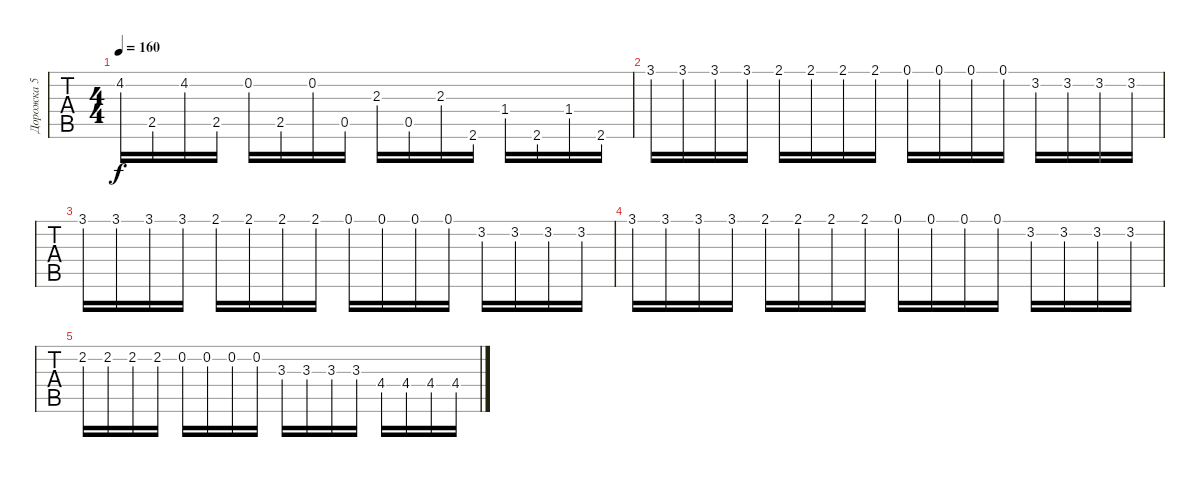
\track ("Дорожка 5" "Дорожка 5") {instrument acousticguitarsteel}
\staff {tabs}
\tuning (E4 B3 G3 D3 A2 E2) {hide}
\ts (4 4)
\tempo 160
\clef g2
\ks c
4.2.16{dy f} 2.5.16 4.2.16 2.5.16 0.2.16 2.5.16 0.2.16 0.5.16 2.3.16 0.5.16 2.3.16 2.6.16 1.4.16 2.6.16 1.4.16 2.6.16 |
3.1.16 3.1.16 3.1.16 3.1.16 2.1.16 2.1.16 2.1.16 2.1.16 0.1.16 0.1.16 0.1.16 0.1.16 3.2.16 3.2.16 3.2.16 3.2.16 |
3.1.16 3.1.16 3.1.16 3.1.16 2.1.16 2.1.16 2.1.16 2.1.16 0.1.16 0.1.16 0.1.16 0.1.16 3.2.16 3.2.16 3.2.16 3.2.16 |
3.1.16 3.1.16 3.1.16 3.1.16 2.1.16 2.1.16 2.1.16 2.1.16 0.1.16 0.1.16 0.1.16 0.1.16 3.2.16 3.2.16 3.2.16 3.2.16 |
2.2.16 2.2.16 2.2.16 2.2.16 0.2.16 0.2.16 0.2.16 0.2.16 3.3.16 3.3.16 3.3.16 3.3.16 4.4.16 4.4.16 4.4.16 4.4.16
